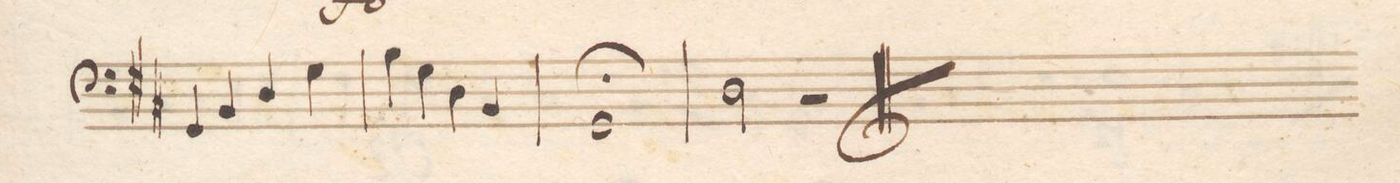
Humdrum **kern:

**kern	**dynam
*I"Basso e Violoncello.	*
*clefF4	*
*k[f#c#]	*
*met(c|)	*
*M2/2	*
4GG/	.
4BB/	.
4D/	.
4G\	.
=120	=120
4B\	.
4G\	.
4D\	.
4BB/	.
=121	=121
1GG/;	.
=122	=122
2D\	.
2r	.
==	==
*-	*-
